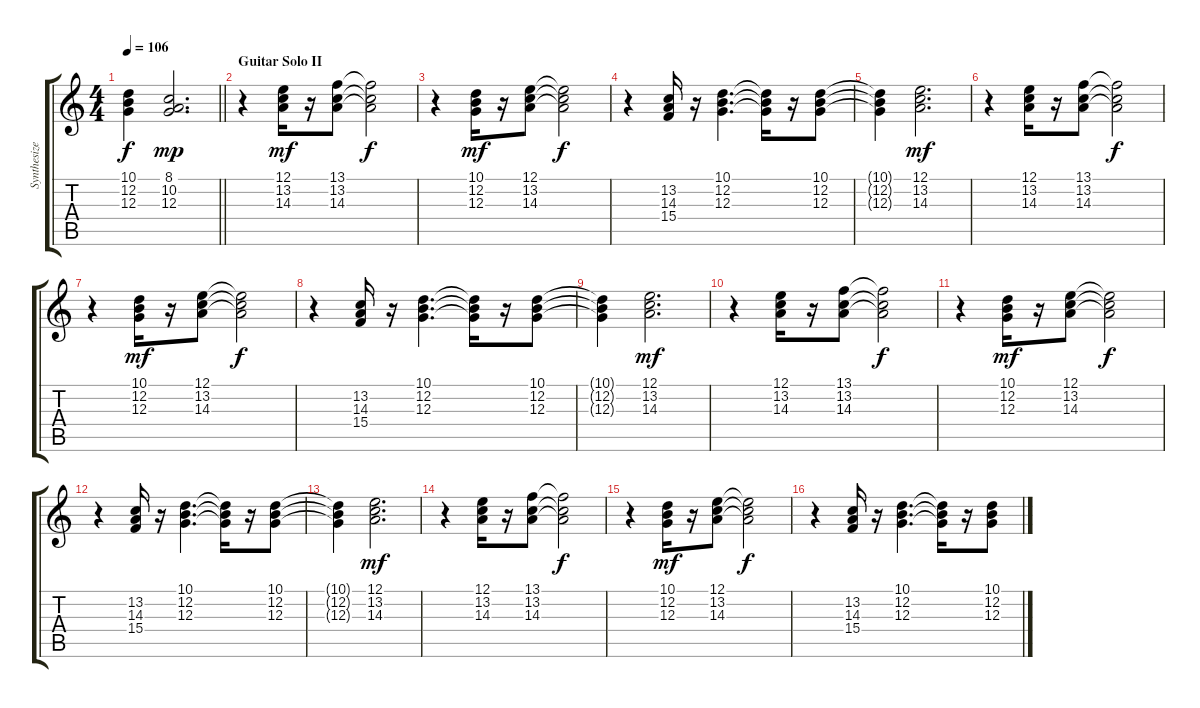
\track ("Synthesizer II" "Synthesize") {instrument synthstrings1}
\staff {score tabs}
\tuning (E4 B3 G3 D3 A2 E2) {hide}
\ts (4 4)
\tempo 106
\clef g2
\barLineRight lightlight
\ks c
(10.1{t} 12.2{t} 12.3{t}).4{dy f} (8.1 10.2 12.3).2{d dy mp} |
\section ("" "Guitar Solo II")
r.4 (12.1 13.2 14.3).16{dy mf} r.16 (13.1 13.2 14.3).8 (13.1{t} 13.2{t} 14.3{t}).2{dy f} |
r.4 (10.1 12.2 12.3).16{dy mf} r.16 (12.1 13.2 14.3).8 (12.1{t} 13.2{t} 14.3{t}).2{dy f} |
r.4 (13.2 14.3 15.4).16 r.16 (10.1 12.2 12.3).4{d} (10.1{t} 12.2{t} 12.3{t}).16 r.16 (10.1 12.2 12.3).8 |
(10.1{t} 12.2{t} 12.3{t}).4 (12.1 13.2 14.3).2{d dy mf} |
r.4 (12.1 13.2 14.3).16 r.16 (13.1 13.2 14.3).8 (13.1{t} 13.2{t} 14.3{t}).2{dy f} |
r.4 (10.1 12.2 12.3).16{dy mf} r.16 (12.1 13.2 14.3).8 (12.1{t} 13.2{t} 14.3{t}).2{dy f} |
r.4 (13.2 14.3 15.4).16 r.16 (10.1 12.2 12.3).4{d} (10.1{t} 12.2{t} 12.3{t}).16 r.16 (10.1 12.2 12.3).8 |
(10.1{t} 12.2{t} 12.3{t}).4 (12.1 13.2 14.3).2{d dy mf} |
r.4 (12.1 13.2 14.3).16 r.16 (13.1 13.2 14.3).8 (13.1{t} 13.2{t} 14.3{t}).2{dy f} |
r.4 (10.1 12.2 12.3).16{dy mf} r.16 (12.1 13.2 14.3).8 (12.1{t} 13.2{t} 14.3{t}).2{dy f} |
r.4 (13.2 14.3 15.4).16 r.16 (10.1 12.2 12.3).4{d} (10.1{t} 12.2{t} 12.3{t}).16 r.16 (10.1 12.2 12.3).8 |
(10.1{t} 12.2{t} 12.3{t}).4 (12.1 13.2 14.3).2{d dy mf} |
r.4 (12.1 13.2 14.3).16 r.16 (13.1 13.2 14.3).8 (13.1{t} 13.2{t} 14.3{t}).2{dy f} |
r.4 (10.1 12.2 12.3).16{dy mf} r.16 (12.1 13.2 14.3).8 (12.1{t} 13.2{t} 14.3{t}).2{dy f} |
r.4{volume 3} (13.2 14.3 15.4).16 r.16 (10.1 12.2 12.3).4{d} (10.1{t} 12.2{t} 12.3{t}).16 r.16 (10.1 12.2 12.3).8
